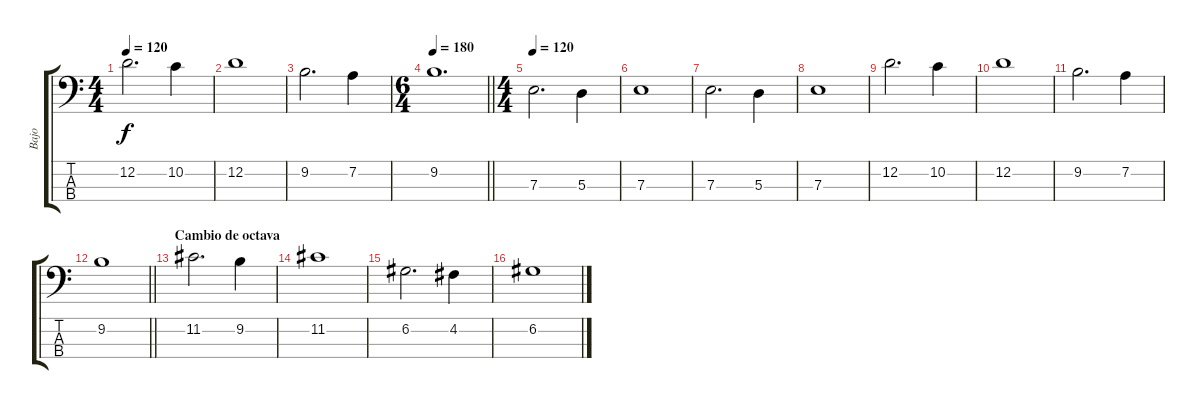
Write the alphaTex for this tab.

\track ("Bajo" "Bajo") {instrument electricbassfinger}
\staff {score tabs}
\tuning (G2 D2 A1 E1) {hide}
\ts (4 4)
\tempo 120
\clef f4
\ks c
12.2.2{d dy f} 10.2.4 |
12.2.1 |
9.2.2{d} 7.2.4 |
\ts (6 4)
\tempo 180
\barLineRight lightlight
9.2.1{d} |
\ts (4 4)
\tempo 120
7.3.2{d} 5.3.4 |
7.3.1 |
7.3.2{d} 5.3.4 |
7.3.1 |
12.2.2{d} 10.2.4 |
12.2.1 |
9.2.2{d} 7.2.4 |
\barLineRight lightlight
9.2.1 |
\section ("" "Cambio de octava")
11.2.2{d} 9.2.4 |
11.2.1 |
6.2.2{d} 4.2.4 |
6.2.1
